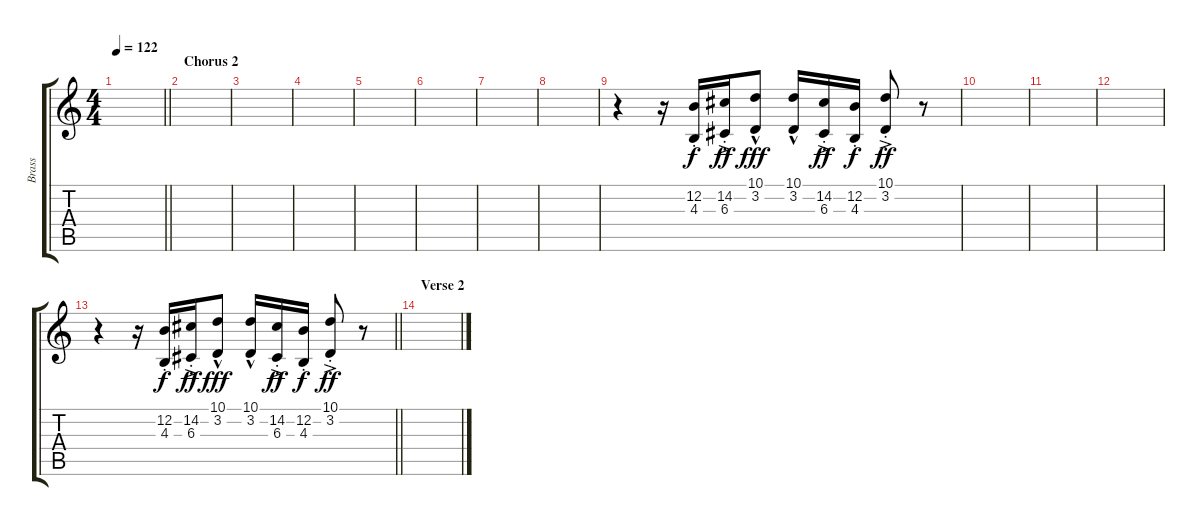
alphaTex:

\track ("Brass" "Brass") {instrument brasssection bank 255}
\staff {score tabs}
\tuning (E4 B3 G3 D3 A2 E2) {hide}
\ts (4 4)
\tempo 122
\clef g2
\barLineRight lightlight
\ks c
|
\section ("" "Chorus 2")
|
|
|
|
|
|
|
r.4 r.16 (12.2{st} 4.3{st}).16{dy f} (14.2{ac st} 6.3{ac st}).16{dy ff} (10.1{hac} 3.2{hac}).8{dy fff} (10.1{hac} 3.2{hac}).16 (14.2{ac st} 6.3{ac st}).16{dy ff} (12.2{st} 4.3{st}).16{dy f} (10.1{ac st} 3.2{ac st}).8{dy ff} r.8 |
|
|
|
\barLineRight lightlight
r.4 r.16 (12.2{st} 4.3{st}).16{dy f} (14.2{ac st} 6.3{ac st}).16{dy ff} (10.1{hac} 3.2{hac}).8{dy fff} (10.1{hac} 3.2{hac}).16 (14.2{ac st} 6.3{ac st}).16{dy ff} (12.2{st} 4.3{st}).16{dy f} (10.1{ac st} 3.2{ac st}).8{dy ff} r.8 |
\section ("" "Verse 2")
